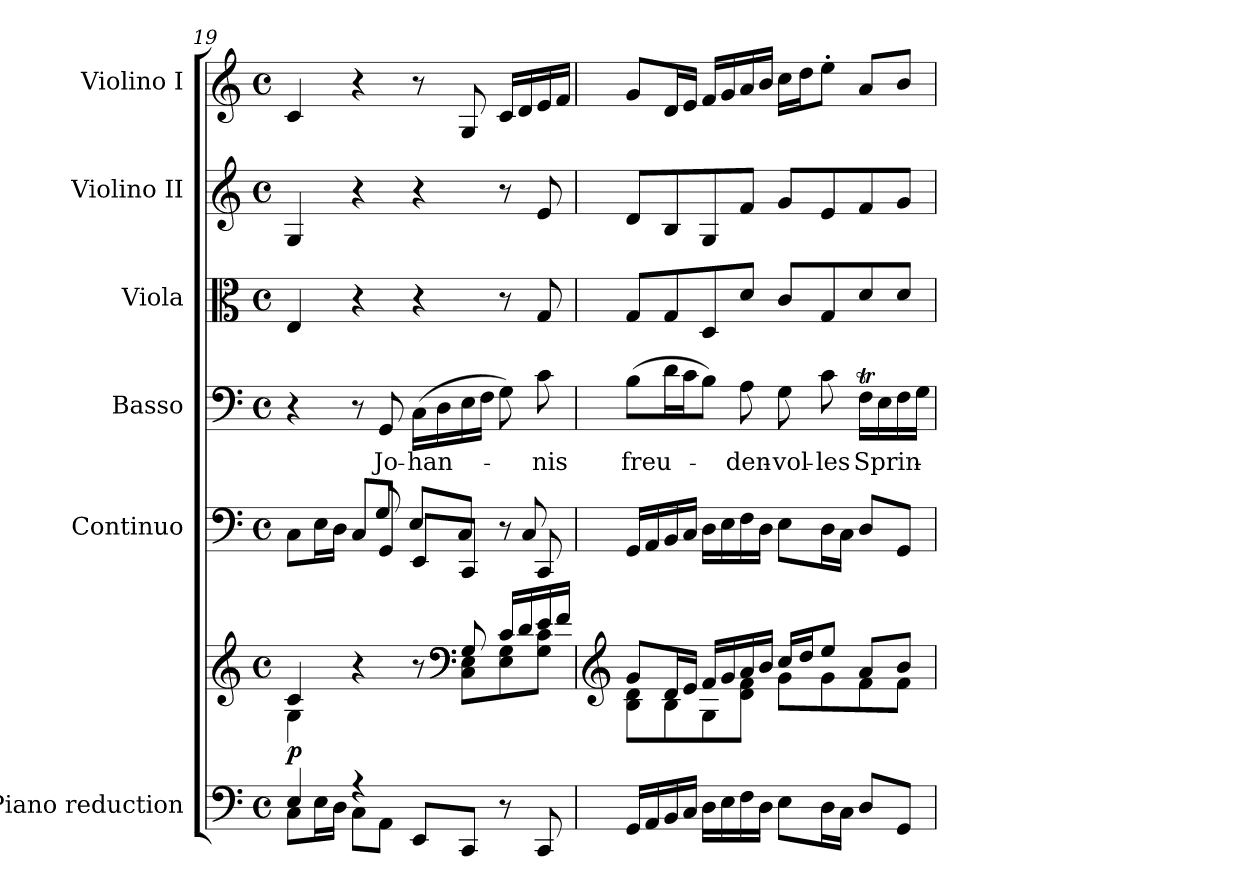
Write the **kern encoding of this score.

**kern	**kern	**dynam	**kern	**dynam	**kern	**text	**kern	**dynam	**kern	**dynam	**kern	**dynam
*part6	*part6	*part6	*part5	*part5	*part4	*part4	*part3	*part3	*part2	*part2	*part1	*part1
*staff7	*staff6	*staff6/7	*staff5	*staff5	*staff4	*staff4	*staff3	*staff3	*staff2	*staff2	*staff1	*staff1
*I"Piano reduction	*	*	*I"Continuo	*	*I"Basso	*	*I"Viola	*	*I"Violino II	*	*I"Violino I	*
*I'Pno	*	*	*	*	*	*	*I'Vla	*	*I'Vln	*	*I'Vln	*
*clefF4	*clefG2	*	*clefF4	*	*clefF4	*	*clefC3	*	*clefG2	*	*clefG2	*
*k[]	*k[]	*	*k[]	*	*k[]	*	*k[]	*	*k[]	*	*k[]	*
*M4/4	*M4/4	*	*M4/4	*	*M4/4	*	*M4/4	*	*M4/4	*	*M4/4	*
*met(c)	*met(c)	*	*met(c)	*	*met(c)	*	*met(c)	*	*met(c)	*	*met(c)	*
=19	=19	=19	=19	=19	=19	=19	=19	=19	=19	=19	=19	=19
*^	*^	*	*^	*	*	*	*	*	*	*	*	*
!	!	!	!	!LO:DY:b	!	!	!	!	!	!	!	!	!	!	!
4E/	8C\L	4c/	4G\	p	8C\L	4.ryy	.	4r	.	4E/	.	4G/	.	4c/	.
!	!	!	!	!	!	!	!LO:DY:a	!	!	!	!	!	!	!	!
.	16E\L	.	.	.	16E\L	.	other-dynamics	.	.	.	.	.	.	.	.
.	16D\JJ	.	.	.	16D\JJ	.	.	.	.	.	.	.	.	.	.
4r	8C\L	4r	4ryy	.	8C/L	.	.	8r	.	4r	.	4r	.	4r	.
!	!	!	!	!	!	!	!	!	!LO:LY:b	!	!	!	!	!	!
.	8AA\J	.	.	.	8GG/J	8G!/	.	8GG/	Jo-	.	.	.	.	.	.
!	!	!	!	!	!	!	!	!	!LO:LY:b	!	!	!	!	!	!
8EE/L	2ryy	8r	8ryy	.	8EE/L	8E!/L	.	(16C\LL	-han-	4r	.	4r	.	8r	.
.	.	.	.	.	.	.	.	16D\	.	.	.	.	.	.	.
*	*	*clefF4	*	*	*	*	*	*	*	*	*	*	*	*	*
!	!	!	!	!	!	!	!	!	!	!	!	!	!	!	!LO:DY:b
8CC/J	.	8G/	8C\ 8E\L	.	8CC/J	8C!/J	.	16E\	.	.	.	.	.	8G/	other-dynamics
.	.	.	.	.	.	.	.	16F\JJ	.	.	.	.	.	.	.
8r	.	16c/LL	8E\ 8G\	.	8r	8ryy	.	8G\)	.	8r	.	8r	.	16c/LL	.
.	.	16d/	.	.	.	.	.	.	.	.	.	.	.	16d/	.
!	!	!	!	!	!	!	!	!	!LO:LY:b	!	!LO:DY:b	!	!LO:DY:b	!	!
8CC/	.	16e/	8G\ 8c\J	.	8CC/	8C!/	.	8c\	-nis	8G/	other-dynamics	8e/	other-dynamics	16e/	.
.	.	16f/JJ	.	.	.	.	.	.	.	.	.	.	.	16f/JJ	.
*v	*v	*	*	*	*v	*v	*	*	*	*	*	*	*	*	*
=20	=20	=20	=20	=20	=20	=20	=20	=20	=20	=20	=20	=20	=20
*	*clefG2	*	*	*	*	*	*	*	*	*	*	*	*
!	!	!	!	!	!	!	!LO:LY:b	!	!	!	!	!	!
16GG/LL	8g/L	8B\ 8d\L	.	16GG/LL	.	(8B\L	freu-	8G/L	.	8d/L	.	8g/L	.
16AA/	.	.	.	16AA/	.	.	.	.	.	.	.	.	.
16BB/	16d/L	8B\	.	16BB/	.	16d\L	.	8G/	.	8B/	.	16d/L	.
16C/JJ	16e/JJ	.	.	16C/JJ	.	16c\J	.	.	.	.	.	16e/JJ	.
16D\LL	16f/LL	8G\	.	16D\LL	.	8B\J)	.	8D/	.	8G/	.	16f/LL	.
16E\	16g/	.	.	16E\	.	.	.	.	.	.	.	16g/	.
!	!	!	!	!	!	!	!LO:LY:b	!	!	!	!	!	!
16F\	16a/	8d\ 8f\J	.	16F\	.	8A\	-den-	8d/J	.	8f/J	.	16a/	.
16D\JJ	16b/JJ	.	.	16D\JJ	.	.	.	.	.	.	.	16b/JJ	.
!	!	!	!	!	!	!	!LO:LY:b	!	!	!	!	!	!
8E\L	16cc/LL	8g\L	.	8E\L	.	8G\	-vol-	8c/L	.	8g/L	.	16cc\LL	.
.	16dd/J	.	.	.	.	.	.	.	.	.	.	16dd\J	.
!	!	!	!	!	!	!	!LO:LY:b	!	!	!	!	!	!
16D\L	8ee/J	8g\	.	16D\L	.	8c\	-les	8G/	.	8e/	.	8ee'\J	.
16C\JJ	.	.	.	16C\JJ	.	.	.	.	.	.	.	.	.
!	!	!	!	!	!	!	!LO:LY:b	!	!	!	!	!	!
8D/L	8a/L	8f\	.	8D/L	.	16FT\LL	Sprin-	8d/	.	8f/	.	8a/L	.
.	.	.	.	.	.	16E\	.	.	.	.	.	.	.
8GG/J	8b/J	8f\J	.	8GG/J	.	16F\	.	8d/J	.	8g/J	.	8b/J	.
.	.	.	.	.	.	16G\JJ	.	.	.	.	.	.	.
*	*v	*v	*	*	*	*	*	*	*	*	*	*	*
=	=	=	=	=	=	=	=	=	=	=	=	=
*-	*-	*-	*-	*-	*-	*-	*-	*-	*-	*-	*-	*-
